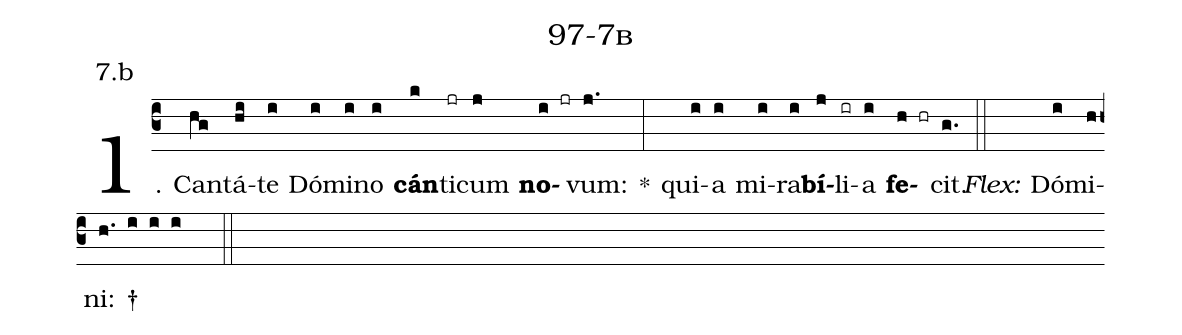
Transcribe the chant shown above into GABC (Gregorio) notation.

name: 97-7b;
annotation: 7.b;
%%
(c3)1. Can(hg)tá(hi)te(i) Dó(i)mi(i)no(i) <b>cán</b>(k)ti(jr)cum(j) <b>no</b>(i jr)vum:(j.) *(:) qui(i)a(i) mi(i)ra(i)<b>bí</b>(j)li(ir)a(i) <b>fe</b>(h hr)cit.(g.) (::)
<i>Flex:</i>()  Dó(i)mi(h)ni: †(h. i i i  ::)
